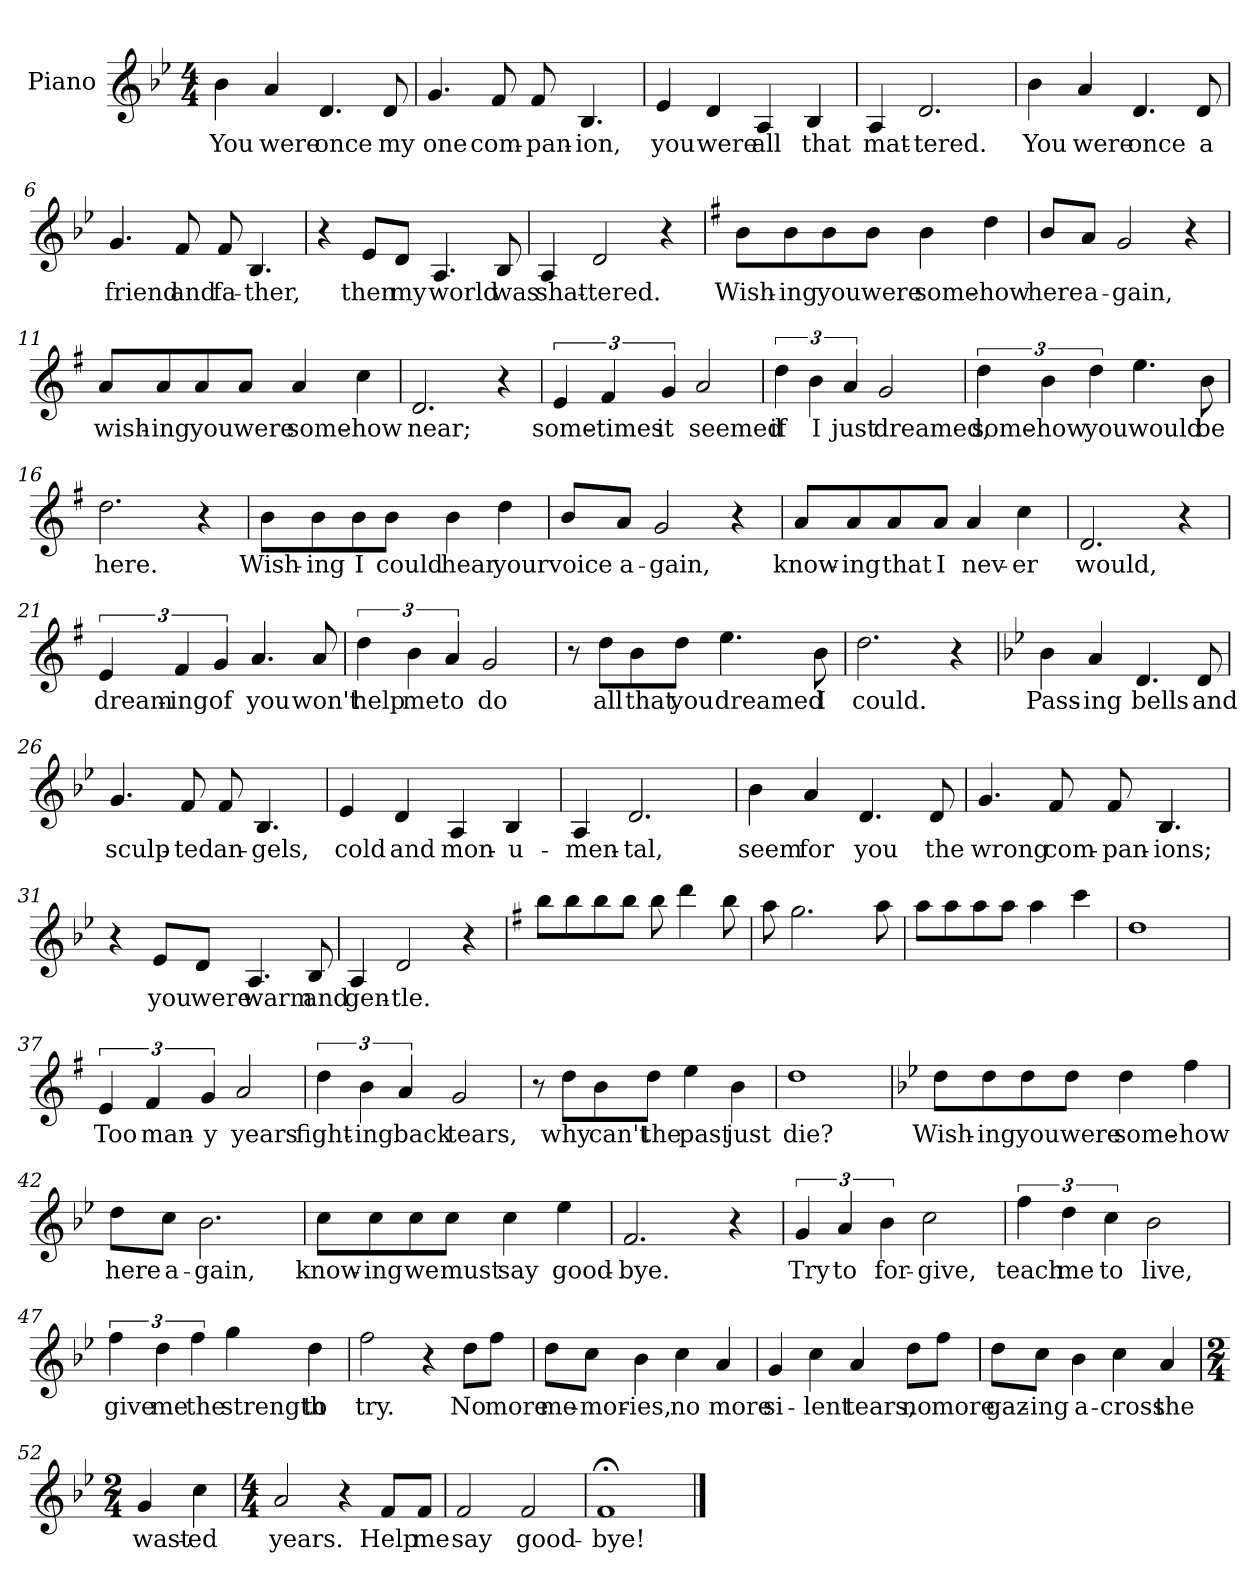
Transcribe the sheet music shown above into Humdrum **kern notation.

**kern	**text
*part1	*part1
*staff1	*staff1
*I"Piano	*
*I'Pno.	*
*clefG2	*
*k[b-e-]	*
*B-:	*
*M4/4	*
=1	=1
4b-\	You
4a/	were
4.d/	once
8d/	my
=2	=2
4.g/	one
8f/	com-
8f/	-pan-
4.B-/	-ion,
=3	=3
4e-/	you
4d/	were
4A/	all
4B-/	that
=4	=4
4A/	mat-
2.d/	-tered.
!!LO:LB:g=z
=5	=5
4b-\	You
4a/	were
4.d/	once
8d/	a
=6	=6
4.g/	friend
8f/	and
8f/	fa-
4.B-/	-ther,
=7	=7
4r	.
8e-/L	then
8d/J	my
4.A/	world
8B-/	was
!!LO:LB:g=z
=8	=8
4A/	shat-
2d/	-tered.
4r	.
=9	=9
*k[f#]	*
*G:	*
8b\L	Wish-
8b\	-ing
8b\	you
8b\J	were
4b\	some-
4dd\	-how
=10	=10
8b/L	here
8a/J	a-
2g/	-gain,
4r	.
!!LO:LB:g=z
=11	=11
8a/L	wish-
8a/	-ing
8a/	you
8a/J	were
4a/	some-
4cc\	-how
=12	=12
2.d/	near;
4r	.
=13	=13
6e/	some-
6f#/	-times
6g/	it
2a/	seemed
!!LO:LB:g=z
=14	=14
6dd\	if
6b\	I
6a/	just
2g/	dreamed,
=15	=15
6dd\	some-
6b\	-how
6dd\	you
4.ee\	would
8b\	be
=16	=16
2.dd\	here.
4r	.
!!LO:LB:g=z
=17	=17
8b\L	Wish-
8b\	-ing
8b\	I
8b\J	could
4b\	hear
4dd\	your
=18	=18
8b/L	voice
8a/J	a-
2g/	-gain,
4r	.
=19	=19
8a/L	know-
8a/	-ing
8a/	that
8a/J	I
4a/	nev-
4cc\	-er
!!LO:LB:g=z
=20	=20
2.d/	would,
4r	.
=21	=21
6e/	dream-
6f#/	-ing
6g/	of
4.a/	you
8a/	won't
=22	=22
6dd\	help
6b\	me
6a/	to
2g/	do
!!LO:LB:g=z
=23	=23
8r	.
8dd\L	all
8b\	that
8dd\J	you
4.ee\	dreamed
8b\	I
=24	=24
2.dd\	could.
4r	.
=25	=25
*k[b-e-]	*
*B-:	*
4b-\	Pass-
4a/	-ing
4.d/	bells
8d/	and
!!LO:PB:g=z
=26	=26
4.g/	sculp-
8f/	-ted
8f/	an-
4.B-/	-gels,
=27	=27
4e-/	cold
4d/	and
4A/	mon-
4B-/	-u-
=28	=28
4A/	-men-
2.d/	-tal,
=29	=29
4b-\	seem
4a/	for
4.d/	you
8d/	the
!!LO:LB:g=z
=30	=30
4.g/	wrong
8f/	com-
8f/	-pan-
4.B-/	-ions;
=31	=31
4r	.
8e-/L	you
8d/J	were
4.A/	warm
8B-/	and
=32	=32
4A/	gen-
2d/	-tle.
4r	.
=33	=33
*k[f#]	*
*G:	*
8bb\L	.
8bb\	.
8bb\	.
8bb\J	.
8bb\	.
4ddd\	.
8bb\	.
!!LO:LB:g=z
=34	=34
8aa\	.
2.gg\	.
8aa\	.
=35	=35
8aa\L	.
8aa\	.
8aa\	.
8aa\J	.
4aa\	.
4ccc\	.
=36	=36
1dd	.
=37	=37
6e/	Too
6f#/	man-
6g/	-y
2a/	years
=38	=38
6dd\	fight-
6b\	-ing
6a/	back
2g/	tears,
!!LO:LB:g=z
=39	=39
8r	.
8dd\L	why
8b\	can't
8dd\J	the
4ee\	past
4b\	just
=40	=40
1dd	die?
=41	=41
*k[b-e-]	*
*B-:	*
8dd\L	Wish-
8dd\	-ing
8dd\	you
8dd\J	were
4dd\	some-
4ff\	-how
!!LO:LB:g=z
=42	=42
8dd\L	here
8cc\J	a-
2.b-\	-gain,
=43	=43
8cc\L	know-
8cc\	-ing
8cc\	we
8cc\J	must
4cc\	say
4ee-\	good-
=44	=44
2.f/	-bye.
4r	.
=45	=45
6g/	Try
6a/	to
6b-\	for-
2cc\	-give,
!!LO:LB:g=z
=46	=46
6ff\	teach
6dd\	me
6cc\	to
2b-\	live,
=47	=47
6ff\	give
6dd\	me
6ff\	the
4gg\	strength
4dd\	to
=48	=48
2ff\	try.
4r	.
8dd\L	No
8ff\J	more
!!LO:LB:g=z
=49	=49
8dd\L	me-
8cc\J	-mor-
4b-\	-ies,
4cc\	no
4a/	more
=50	=50
4g/	si-
4cc\	-lent
4a/	tears,
8dd\L	no
8ff\J	more
=51	=51
8dd\L	gaz-
8cc\J	-ing
4b-\	a-
4cc\	-cross
4a/	the
!!LO:LB:g=z
=52	=52
*M2/4	*
4g/	wast-
4cc\	-ed
=53	=53
*M4/4	*
2a/	years.
4r	.
8f/L	Help
8f/J	me
=54	=54
2f/	say
2f/	good-
=55	=55
1f;<	-bye!
==	==
*-	*-
